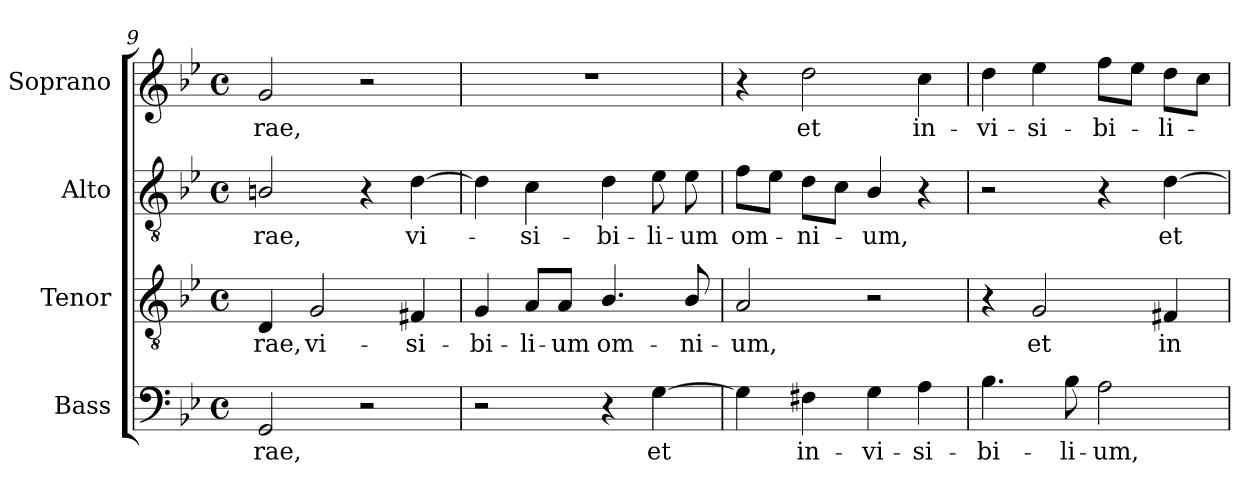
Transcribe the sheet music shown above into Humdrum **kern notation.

**kern	**text	**kern	**text	**kern	**text	**kern	**text
*part4	*part4	*part3	*part3	*part2	*part2	*part1	*part1
*staff4	*staff4	*staff3	*staff3	*staff2	*staff2	*staff1	*staff1
*I"Bass	*	*I"Tenor	*	*I"Alto	*	*I"Soprano	*
*I'B.	*	*I'T.	*	*I'A.	*	*I'S.	*
*clefF4	*	*clefGv2	*	*clefGv2	*	*clefG2	*
*	*	*ITrd7c12	*	*ITrd7c12	*	*	*
*k[b-e-]	*	*k[b-e-]	*	*k[b-e-]	*	*k[b-e-]	*
*B-:	*	*B-:	*	*B-:	*	*B-:	*
*M4/4	*	*M4/4	*	*M4/4	*	*M4/4	*
*met(c)	*	*met(c)	*	*met(c)	*	*met(c)	*
=9	=9	=9	=9	=9	=9	=9	=9
!	!LO:LY:b:color=#000000	!	!	!	!	!	!
!	!	!	!LO:LY:b:color=#000000	!	!	!	!
!	!	!	!	!	!LO:LY:b:color=#000000	!	!
!	!	!	!	!	!	!	!LO:LY:b:color=#000000
2GGi/	-rae,	4DDi/	-rae,	2BBni/	-rae,	2gi/	-rae,
!	!	!	!LO:LY:b:color=#000000	!	!	!	!
.	.	2GGi/	vi-	.	.	.	.
2r	.	.	.	4r	.	2r	.
!	!	!	!LO:LY:b:color=#000000	!	!	!	!
!	!	!	!	!	!LO:LY:b:color=#000000	!	!
.	.	4FF#Xi/	-si-	[4Di\	vi-	.	.
=10	=10	=10	=10	=10	=10	=10	=10
!	!	!	!LO:LY:b:color=#000000	!	!	!	!
2r	.	4GGi/	-bi-	4Di\]	.	1r	.
!	!	!	!LO:LY:b:color=#000000	!	!	!	!
!	!	!	!	!	!LO:LY:b:color=#000000	!	!
.	.	8AAi/L	-li-	4Ci\	-si-	.	.
!	!	!	!LO:LY:b:color=#000000	!	!	!	!
.	.	8AAi/J	-um	.	.	.	.
!	!	!	!LO:LY:b:color=#000000	!	!	!	!
!	!	!	!	!	!LO:LY:b:color=#000000	!	!
4r	.	4.BB-i/	om-	4Di\	-bi-	.	.
!	!LO:LY:b:color=#000000	!	!	!	!	!	!
!	!	!	!	!	!LO:LY:b:color=#000000	!	!
[4Gi\	et	.	.	8E-i\	-li-	.	.
!	!	!	!LO:LY:b:color=#000000	!	!	!	!
!	!	!	!	!	!LO:LY:b:color=#000000	!	!
.	.	8BB-i/	-ni-	8E-i\	-um	.	.
!!LO:LB:g=z
=11	=11	=11	=11	=11	=11	=11	=11
!	!	!	!LO:LY:b:color=#000000	!	!	!	!
!	!	!	!	!	!LO:LY:b:color=#000000	!	!
4Gi\]	.	2AAi/	-um,	8Fi\L	om-	4r	.
.	.	.	.	8E-i\J	.	.	.
!	!LO:LY:b:color=#000000	!	!	!	!	!	!
!	!	!	!	!	!LO:LY:b:color=#000000	!	!
!	!	!	!	!	!	!	!LO:LY:b:color=#000000
4F#Xi\	in-	.	.	8Di\L	-ni-	2ddi\	et
.	.	.	.	8Ci\J	.	.	.
!	!LO:LY:b:color=#000000	!	!	!	!	!	!
!	!	!	!	!	!LO:LY:b:color=#000000	!	!
4Gi\	-vi-	2r	.	4BB-i/	-um,	.	.
!	!LO:LY:b:color=#000000	!	!	!	!	!	!
!	!	!	!	!	!	!	!LO:LY:b:color=#000000
4Ai\	-si-	.	.	4r	.	4cci\	in-
=12	=12	=12	=12	=12	=12	=12	=12
!	!LO:LY:b:color=#000000	!	!	!	!	!	!
!	!	!	!	!	!	!	!LO:LY:b:color=#000000
4.B-i\	-bi-	4r	.	2r	.	4ddi\	-vi-
!	!	!	!LO:LY:b:color=#000000	!	!	!	!
!	!	!	!	!	!	!	!LO:LY:b:color=#000000
.	.	2GGi/	et	.	.	4ee-i\	-si-
!	!LO:LY:b:color=#000000	!	!	!	!	!	!
8B-i\	-li-	.	.	.	.	.	.
!	!LO:LY:b:color=#000000	!	!	!	!	!	!
!	!	!	!	!	!	!	!LO:LY:b:color=#000000
2Ai\	-um,	.	.	4r	.	8ffi\L	-bi-
.	.	.	.	.	.	8ee-i\J	.
!	!	!	!LO:LY:b:color=#000000	!	!	!	!
!	!	!	!	!	!LO:LY:b:color=#000000	!	!
!	!	!	!	!	!	!	!LO:LY:b:color=#000000
.	.	4FF#Xi/	in	[4Di\	et	8ddi\L	-li-
.	.	.	.	.	.	8cci\J	.
=	=	=	=	=	=	=	=
*-	*-	*-	*-	*-	*-	*-	*-
